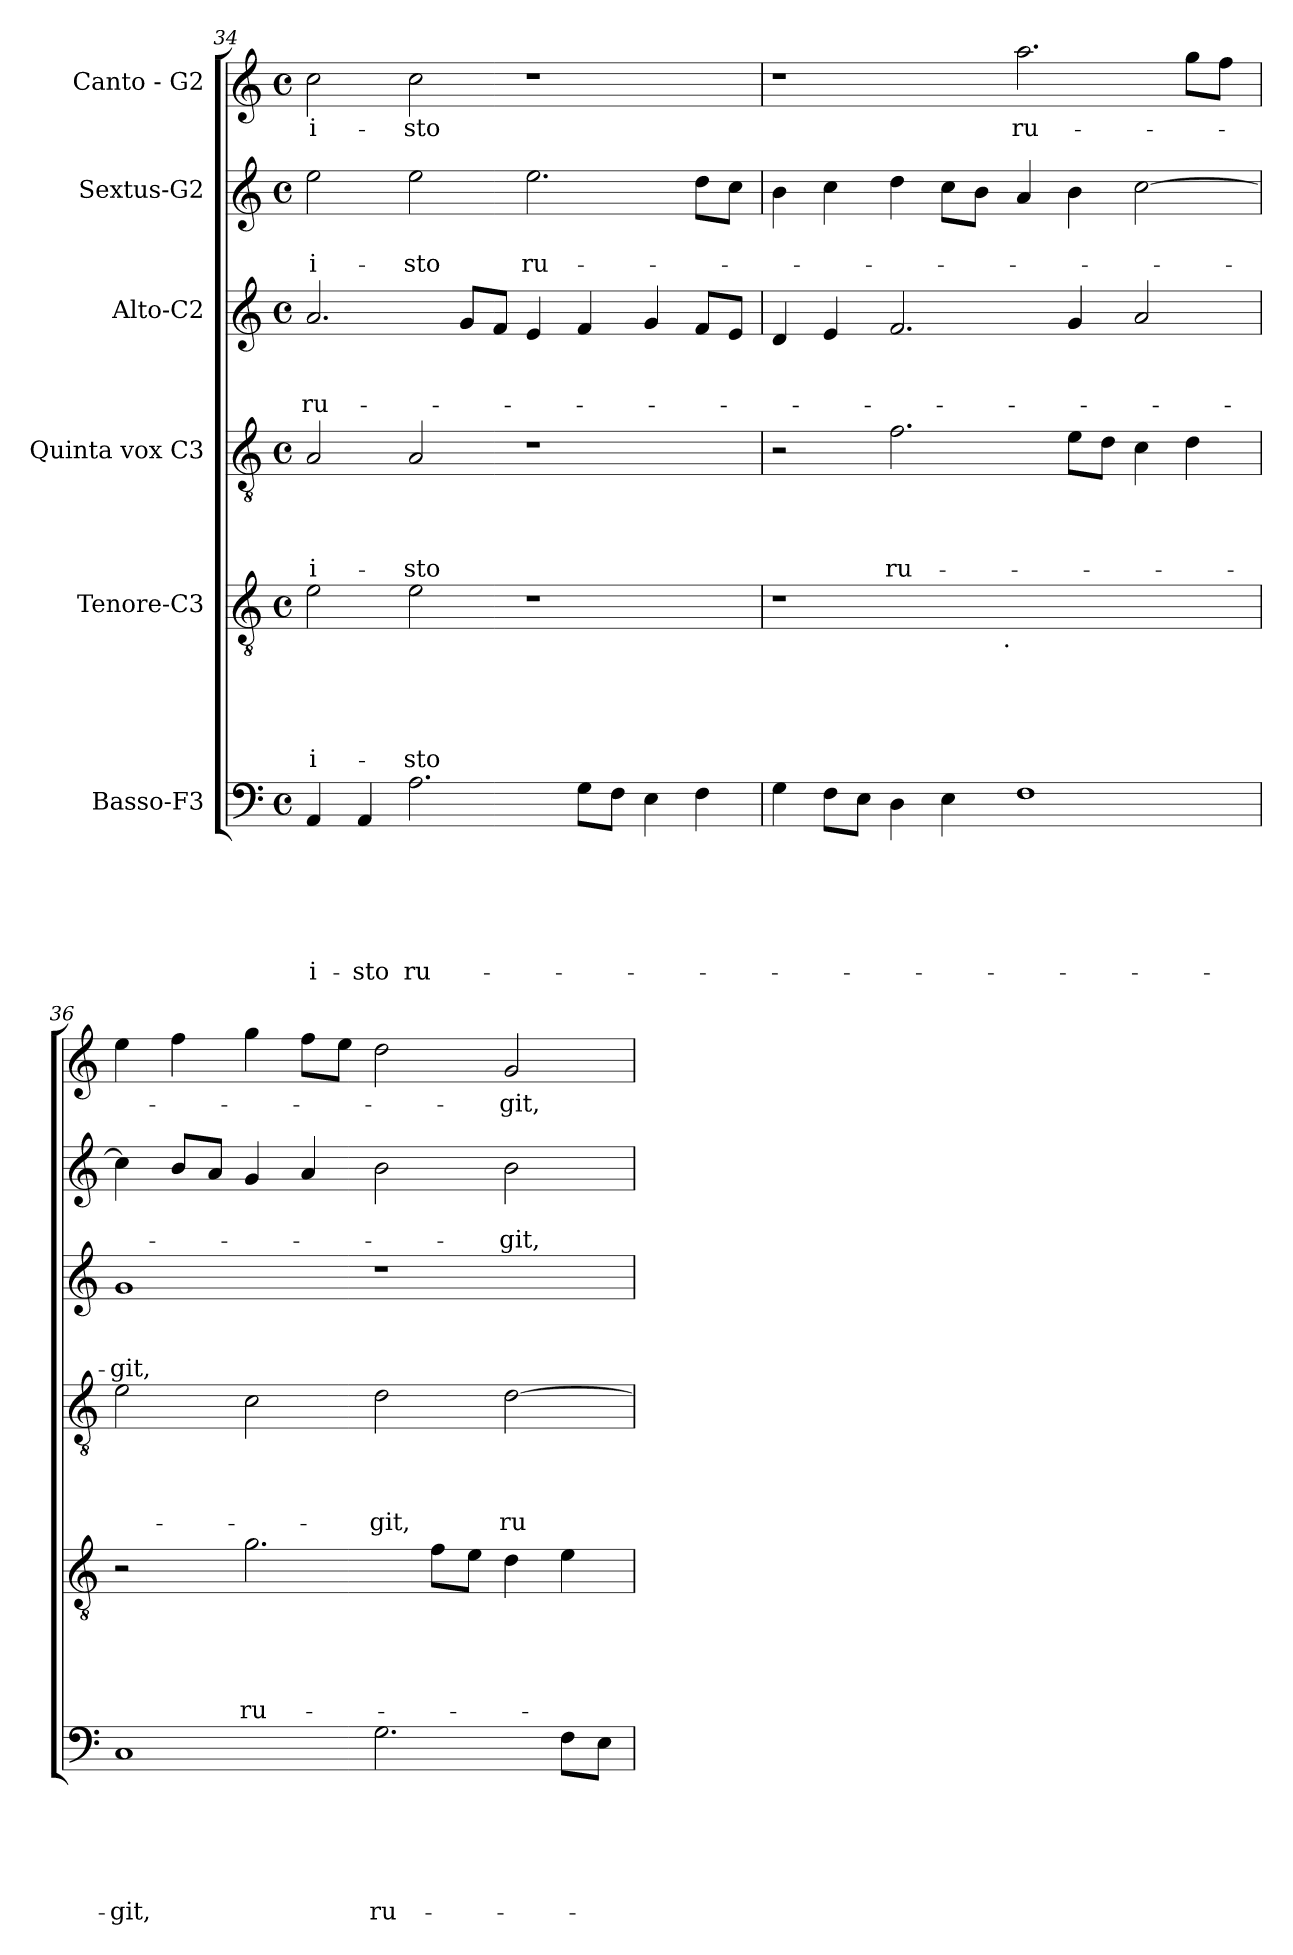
**kern	**text	**text	**text	**text	**text	**text	**kern	**text	**text	**text	**text	**text	**kern	**text	**text	**text	**text	**kern	**text	**text	**text	**kern	**text	**text	**kern	**text
*part6	*part6	*part6	*part6	*part6	*part6	*part6	*part5	*part5	*part5	*part5	*part5	*part5	*part4	*part4	*part4	*part4	*part4	*part3	*part3	*part3	*part3	*part2	*part2	*part2	*part1	*part1
*staff6	*staff6	*staff6	*staff6	*staff6	*staff6	*staff6	*staff5	*staff5	*staff5	*staff5	*staff5	*staff5	*staff4	*staff4	*staff4	*staff4	*staff4	*staff3	*staff3	*staff3	*staff3	*staff2	*staff2	*staff2	*staff1	*staff1
*I"Basso-F3	*	*	*	*	*	*	*I"Tenore-C3	*	*	*	*	*	*I"Quinta vox C3	*	*	*	*	*I"Alto-C2	*	*	*	*I"Sextus-G2	*	*	*I"Canto - G2	*
*clefF4	*	*	*	*	*	*	*clefGv2	*	*	*	*	*	*clefGv2	*	*	*	*	*clefG2	*	*	*	*clefG2	*	*	*clefG2	*
*k[]	*	*	*	*	*	*	*k[]	*	*	*	*	*	*k[]	*	*	*	*	*k[]	*	*	*	*k[]	*	*	*k[]	*
*C:	*	*	*	*	*	*	*C:	*	*	*	*	*	*C:	*	*	*	*	*C:	*	*	*	*C:	*	*	*C:	*
*M4/4	*	*	*	*	*	*	*M4/4	*	*	*	*	*	*M4/4	*	*	*	*	*M4/4	*	*	*	*M4/4	*	*	*M4/4	*
*met(c)	*	*	*	*	*	*	*met(c)	*	*	*	*	*	*met(c)	*	*	*	*	*met(c)	*	*	*	*met(c)	*	*	*met(c)	*
=34	=34	=34	=34	=34	=34	=34	=34	=34	=34	=34	=34	=34	=34	=34	=34	=34	=34	=34	=34	=34	=34	=34	=34	=34	=34	=34
!	!	!	!	!	!	!LO:LY:b	!	!	!	!	!	!LO:LY:b	!	!	!	!	!LO:LY:b	!	!	!	!LO:LY:b	!	!	!LO:LY:b	!	!LO:LY:b
4AA/	.	.	.	.	.	i-	2e\	.	.	.	.	i-	2A/	.	.	.	i-	2.a/	.	.	ru-	2ee\	.	i-	2cc\	i-
!	!	!	!	!	!	!LO:LY:b	!	!	!	!	!	!	!	!	!	!	!	!	!	!	!	!	!	!	!	!
4AA/	.	.	.	.	.	-sto	.	.	.	.	.	.	.	.	.	.	.	.	.	.	.	.	.	.	.	.
!	!	!	!	!	!	!LO:LY:b	!	!	!	!	!	!LO:LY:b	!	!	!	!	!LO:LY:b	!	!	!	!	!	!	!LO:LY:b	!	!LO:LY:b
2.A\	.	.	.	.	.	ru-	2e\	.	.	.	.	-sto	2A/	.	.	.	-sto	.	.	.	.	2ee\	.	-sto	2cc\	-sto
.	.	.	.	.	.	.	.	.	.	.	.	.	.	.	.	.	.	8g/L	.	.	.	.	.	.	.	.
.	.	.	.	.	.	.	.	.	.	.	.	.	.	.	.	.	.	8f/J	.	.	.	.	.	.	.	.
!	!	!	!	!	!	!	!	!	!	!	!	!	!	!	!	!	!	!	!	!	!	!	!	!LO:LY:b	!	!
.	.	.	.	.	.	.	1r	.	.	.	.	.	1r	.	.	.	.	4e/	.	.	.	2.ee\	.	ru-	1r	.
8G\L	.	.	.	.	.	.	.	.	.	.	.	.	.	.	.	.	.	4f/	.	.	.	.	.	.	.	.
8F\J	.	.	.	.	.	.	.	.	.	.	.	.	.	.	.	.	.	.	.	.	.	.	.	.	.	.
4E\	.	.	.	.	.	.	.	.	.	.	.	.	.	.	.	.	.	4g/	.	.	.	.	.	.	.	.
4F\	.	.	.	.	.	.	.	.	.	.	.	.	.	.	.	.	.	8f/L	.	.	.	8dd\L	.	.	.	.
.	.	.	.	.	.	.	.	.	.	.	.	.	.	.	.	.	.	8e/J	.	.	.	8cc\J	.	.	.	.
=35	=35	=35	=35	=35	=35	=35	=35	=35	=35	=35	=35	=35	=35	=35	=35	=35	=35	=35	=35	=35	=35	=35	=35	=35	=35	=35
*	*	*	*	*	*	*	*^	*	*	*	*	*	*	*	*	*	*	*	*	*	*	*	*	*	*	*
4G\	.	.	.	.	.	.	1r	2ryy	.	.	.	.	.	2r	.	.	.	.	4d/	.	.	.	4b\	.	.	1r	.
8F\L	.	.	.	.	.	.	.	.	.	.	.	.	.	.	.	.	.	.	4e/	.	.	.	4cc\	.	.	.	.
8E\J	.	.	.	.	.	.	.	.	.	.	.	.	.	.	.	.	.	.	.	.	.	.	.	.	.	.	.
!	!	!	!	!	!	!	!	!	!	!	!	!	!	!	!	!	!	!LO:LY:b	!	!	!	!	!	!	!	!	!
4D\	.	.	.	.	.	.	.	4...ryy	.	.	.	.	.	2.f\	.	.	.	ru-	2.f/	.	.	.	4dd\	.	.	.	.
4E\	.	.	.	.	.	.	.	.	.	.	.	.	.	.	.	.	.	.	.	.	.	.	8cc\L	.	.	.	.
.	.	.	.	.	.	.	.	.	.	.	.	.	.	.	.	.	.	.	.	.	.	.	8b\J	.	.	.	.
!	!	!	!	!	!	!	!	!LO:TX:b:t=.	!	!	!	!	!	!	!	!	!	!	!	!	!	!	!	!	!	!	!
.	.	.	.	.	.	.	.	1ryy	.	.	.	.	.	.	.	.	.	.	.	.	.	.	.	.	.	.	.
!	!	!	!	!	!	!	!	!	!	!	!	!	!	!	!	!	!	!	!	!	!	!	!	!	!	!	!LO:LY:b
1F	.	.	.	.	.	.	1ryy	.	.	.	.	.	.	.	.	.	.	.	.	.	.	.	4a/	.	.	2.aa\	ru-
.	.	.	.	.	.	.	.	.	.	.	.	.	.	8e\L	.	.	.	.	4g/	.	.	.	4b\	.	.	.	.
.	.	.	.	.	.	.	.	.	.	.	.	.	.	8d\J	.	.	.	.	.	.	.	.	.	.	.	.	.
.	.	.	.	.	.	.	.	.	.	.	.	.	.	4c\	.	.	.	.	2a/	.	.	.	[>2cc\	.	.	.	.
.	.	.	.	.	.	.	.	.	.	.	.	.	.	4d\	.	.	.	.	.	.	.	.	.	.	.	8gg\L	.
.	.	.	.	.	.	.	.	.	.	.	.	.	.	.	.	.	.	.	.	.	.	.	.	.	.	8ff\J	.
.	.	.	.	.	.	.	.	32ryy	.	.	.	.	.	.	.	.	.	.	.	.	.	.	.	.	.	.	.
=36	=36	=36	=36	=36	=36	=36	=36	=36	=36	=36	=36	=36	=36	=36	=36	=36	=36	=36	=36	=36	=36	=36	=36	=36	=36	=36	=36
!	!	!	!	!	!	!LO:LY:b	!	!	!	!	!	!	!	!	!	!	!	!	!	!	!	!LO:LY:b	!	!	!	!	!
*	*	*	*	*	*	*	*v	*v	*	*	*	*	*	*	*	*	*	*	*	*	*	*	*	*	*	*	*
1C	.	.	.	.	.	-git,	2r	.	.	.	.	.	2e\	.	.	.	.	1g	.	.	-git,	4cc\]	.	.	4ee\	.
.	.	.	.	.	.	.	.	.	.	.	.	.	.	.	.	.	.	.	.	.	.	8b/L	.	.	4ff\	.
.	.	.	.	.	.	.	.	.	.	.	.	.	.	.	.	.	.	.	.	.	.	8a/J	.	.	.	.
!	!	!	!	!	!	!	!	!	!	!	!	!LO:LY:b	!	!	!	!	!	!	!	!	!	!	!	!	!	!
.	.	.	.	.	.	.	2.g\	.	.	.	.	ru-	2c\	.	.	.	.	.	.	.	.	4g/	.	.	4gg\	.
.	.	.	.	.	.	.	.	.	.	.	.	.	.	.	.	.	.	.	.	.	.	4a/	.	.	8ff\L	.
.	.	.	.	.	.	.	.	.	.	.	.	.	.	.	.	.	.	.	.	.	.	.	.	.	8ee\J	.
!	!	!	!	!	!	!LO:LY:b	!	!	!	!	!	!	!	!	!	!	!LO:LY:b	!	!	!	!	!	!	!	!	!
2.G\	.	.	.	.	.	ru-	.	.	.	.	.	.	2d\	.	.	.	-git,	1r	.	.	.	2b\	.	.	2dd\	.
.	.	.	.	.	.	.	8f\L	.	.	.	.	.	.	.	.	.	.	.	.	.	.	.	.	.	.	.
.	.	.	.	.	.	.	8e\J	.	.	.	.	.	.	.	.	.	.	.	.	.	.	.	.	.	.	.
!	!	!	!	!	!	!	!	!	!	!	!	!	!	!	!	!	!LO:LY:b	!	!	!	!	!	!	!LO:LY:b	!	!LO:LY:b
.	.	.	.	.	.	.	4d\	.	.	.	.	.	[>2d\	.	.	.	ru-	.	.	.	.	2b\	.	-git,	2g/	-git,
8F\L	.	.	.	.	.	.	4e\	.	.	.	.	.	.	.	.	.	.	.	.	.	.	.	.	.	.	.
8E\J	.	.	.	.	.	.	.	.	.	.	.	.	.	.	.	.	.	.	.	.	.	.	.	.	.	.
=	=	=	=	=	=	=	=	=	=	=	=	=	=	=	=	=	=	=	=	=	=	=	=	=	=	=
*-	*-	*-	*-	*-	*-	*-	*-	*-	*-	*-	*-	*-	*-	*-	*-	*-	*-	*-	*-	*-	*-	*-	*-	*-	*-	*-
